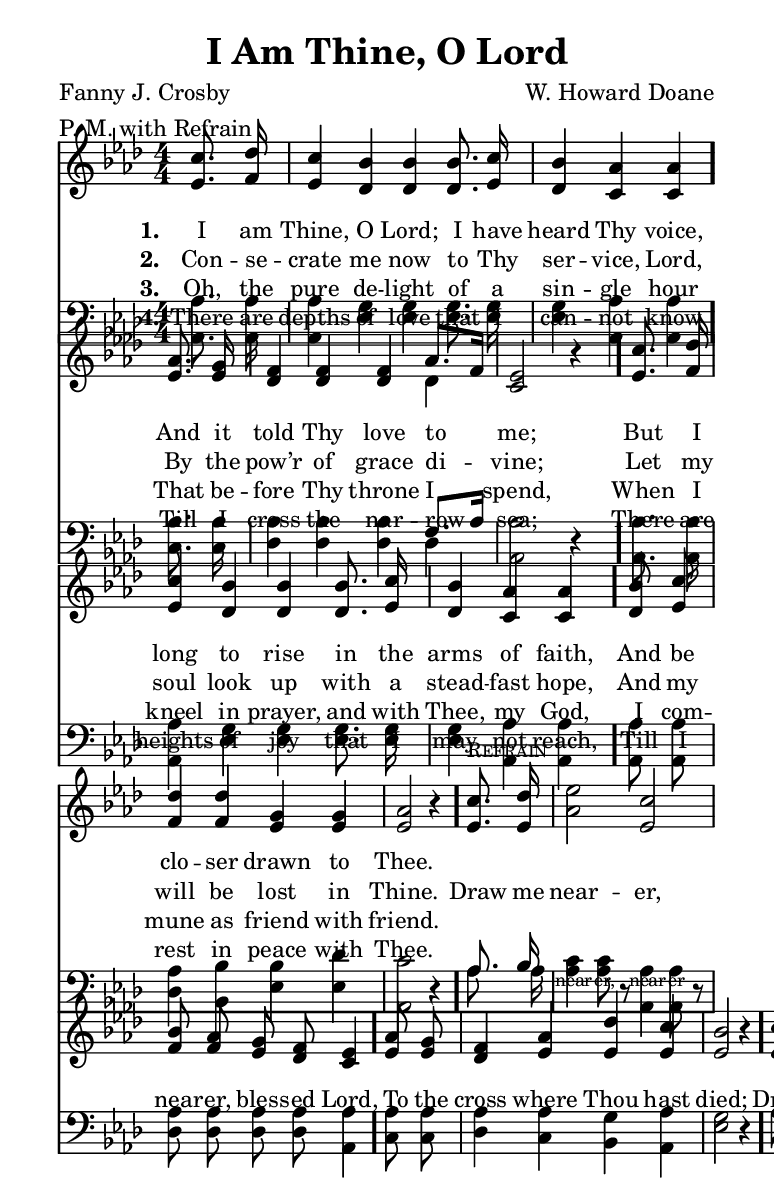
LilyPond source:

\include "common/global.ily"
\paper {
  \include "common/paper.ily"
  page-count = 1
system-count = 5

}

\header{
  hymnnumber = "221"
  title = "I Am Thine, O Lord" % see https://hymnary.org/text/i_am_thine_o_lord_i_have_heard_thy_voice
  tunename = "I Am Thine" % see https://hymnary.org/tune/i_am_thine_o_lord_i_have_heard_doane
  meter = "P. M. with Refrain"
  poet = "Fanny J. Crosby" % see https://hymnary.org/text/i_am_thine_o_lord_i_have_heard_thy_voice
  composer = "W. Howard Doane" % see https://hymnary.org/tune/i_am_thine_o_lord_i_have_heard_doane
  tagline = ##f
}

ta = { \tempo 4=80 }
tb = { \tempo 4=40 }

global = {
  \include "common/overrides.ily"
  \override Staff.TimeSignature.style = #'numbered
  \time 4/4
  \override Score.MetronomeMark.transparent = ##t % hide all fermata changes too
  \ta
  \key aes \major
  \partial 4
  \autoBeamOff
}

patternA = { c8. c16 | c4 c c c8. c16 | c4 c c }
patternB = { c8. c16 | c4 c c c8.[ c16] | c2 c4 }
patternG = { c8. c16 | c4 c c c | c2 c4 }
patternC = { c8 c | c4 c c c | c2 c4 }
patternD = { c8. c16 | c2 c | c8 c c c c4 }
patternE = { c8. c16 | c4 c8 r c4 c8 r | c8 c c c c4 }
patternF = { c8. c16 | c4 c c4. c8 | c2 c4 }

notesSoprano = {
\global
\relative c'' {

  c8. des16 | c4 bes bes bes8. c16 | bes4 aes aes
  aes8. g16 | f4 f f aes8.[ f16] | ees2 r4
  c'8. des16 | c4 bes bes bes8. c16 | bes4 aes aes
  bes8 c | des4 des g, g | aes2 r4

  \eogbreak
  << s^\markup { \small \caps "Refrain" }
  { c8. des16 | ees2 c | bes8 aes g f ees4 } >>
  aes8 g | f4 aes des c | bes2 r4
  c8. des16 | ees4 ees8 r c4 c8 r | bes8 aes g f \tb des'4\fermata \ta
  c8. bes16 | aes4 aes c4. bes8 | aes2 r4

  \bar "|."

}
}

notesAlto = {
\global
\relative e' {

  \changePitch \patternA { ees f | ees des des des ees | des c c }
  \changePitch \patternG { ees ees | des des des des | c r }
  \changePitch \patternA { ees f | ees des des des ees | des c c }
  \changePitch \patternC { des ees | f f ees ees | ees r }

  \changePitch \patternD { ees ees | aes ees | f f ees des c }
  \changePitch \patternC { ees ees | des ees ees ees | ees r }
  \changePitch \patternE { ees ees | aes aes aes aes | f f ees des f }
  \changePitch \patternF { f f | ees ees ees des | c r }

}
}

notesTenor = {
\global
\relative a {

  \changePitch \patternA { aes aes | aes g g g g | g aes aes }
  \changePitch \patternB { aes aes | aes aes aes f aes | aes r }
  \changePitch \patternA { aes aes | aes g g g g | g aes aes }
  \changePitch \patternC { aes aes | aes bes bes des | c r }

  \changePitch \patternE { aes bes | c c aes aes | aes aes aes aes aes }
  \changePitch \patternC { aes aes | aes aes g aes | g r }
  \changePitch \patternE { aes bes | c c aes aes | aes aes aes aes aes }
  \changePitch \patternF { ees' des | c c aes g | aes r }

}
}

notesBass = {
\global
\relative f, {

  \changePitch \patternA { aes aes | aes ees' ees ees ees | ees aes, aes }
  \changePitch \patternG { c c | des des des des | aes r }
  \changePitch \patternA { aes aes | aes ees' ees ees ees | ees aes, aes }
  \changePitch \patternC { aes aes | des bes ees ees | aes, r }

  \changePitch \patternE { aes' aes | aes aes aes, aes | des des des des | aes }
  \changePitch \patternC { c c | des c bes aes | ees' r }
  \changePitch \patternE { aes aes | aes aes aes, aes | des des des des des_\fermata }
  \changePitch \patternF { des des | ees ees ees ees | aes, r }

}
}

Refrain = \lyricmode {

Draw me near -- er, near -- er, bless -- ed Lord, \bar "."
To the cross where Thou hast died; \bar "."
Draw me near -- er, near -- er, near -- er, bless -- ed Lord, \bar "."
To Thy pre -- cious, wound -- ed side. \bar "."

}

wordsA = \lyricmode {
\set stanza = "1."

I am Thine, O Lord; I have heard Thy voice, \bar "."
And it told Thy love to me; \bar "."
But I long to rise in the arms of faith, \bar "."
And be clo -- ser drawn to Thee. \bar "."

}

wordsB = \lyricmode {
\set stanza = "2."

Con -- se -- crate me now to Thy ser -- vice, Lord,
By the pow’r of grace di -- vine;
Let my soul look up with a stead -- fast hope,
And my will be lost in Thine.

\Refrain

}

wordsC = \lyricmode {
\set stanza = "3."

Oh, the pure de -- light of a sin -- gle hour
That be -- fore Thy throne I spend,
When I kneel in prayer, and with Thee, my God,
I com -- mune as friend with friend.

}

wordsD = \lyricmode {
\set stanza = "4."

There are depths of love that I can -- not know
Till I cross the nar -- row sea;
There are heights of joy that I may not reach,
Till I rest in peace with Thee.

}

BassRefrain = \lyricmode {

\override LyricText.font-size = #-2
\override LyricHyphen.thickness = #0.7
\repeat unfold 36 { \skip 4 }
near -- er, near -- er

}

\score {
  \context ChoirStaff <<
    \context Staff = upper <<
      \set Staff.autoBeaming = ##f
      \set ChoirStaff.systemStartDelimiter = #'SystemStartBar
      \set ChoirStaff.printPartCombineTexts = ##f
      \partcombine #'(2 . 11) \notesSoprano \notesAlto
      \context NullVoice = sopranos { \voiceOne << \notesSoprano >> }
      \context Lyrics = one   \lyricsto sopranos \wordsA
      \context Lyrics = two   \lyricsto sopranos \wordsB
      \context Lyrics = three \lyricsto sopranos \wordsC
      \context Lyrics = four  \lyricsto sopranos \wordsD
    >>
    \context Staff = men <<
      \set Staff.autoBeaming = ##f
      \clef bass
      \set ChoirStaff.printPartCombineTexts = ##f
      \partcombine #'(2 . 11) \notesTenor \notesBass
      \context NullVoice = basses { \voiceTwo << \notesBass >> }
    >>
    \new Lyrics \with { alignAboveContext = men } \lyricsto basses \BassRefrain
  >>
  \layout {
    \include "common/layout.ily"
  }
  #(cond ((ly:get-option 'eog-midi-permitted) #{ \midi{
    \include "common/midi.ily"
  } #}))
}

\version "2.19.49"  % necessary for upgrading to future LilyPond versions.

% vi:set et ts=2 sw=2 ai nocindent syntax=lilypond:
